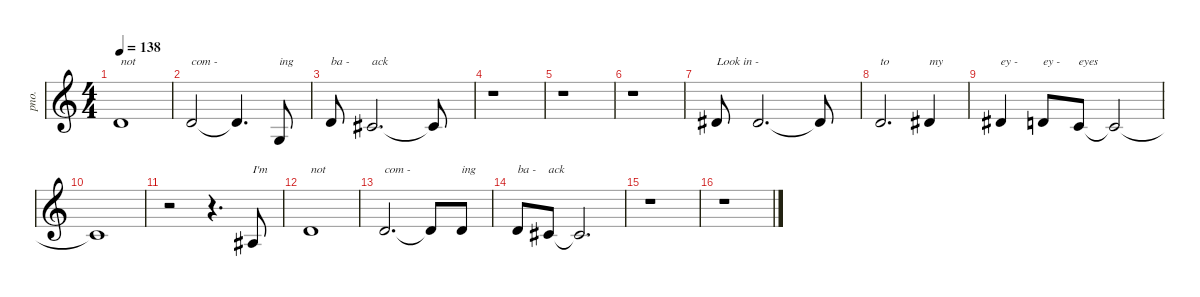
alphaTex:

\defaultSystemsLayout 4
\hideDynamics
\bracketExtendMode nobrackets
\otherSystemsTrackNameOrientation horizontal
\track ("Vocals" "pno.") {instrument brightacousticpiano}
\staff {score}
\tuning (E4 B3 G3 D3 A2 E2)
\ts (4 4)
\tempo 138
\clef g2
\ks c
3.2.1{txt "not" dy f beam Up} |
3.2.2{txt "com -" beam Up} 3.2{t}.4{d beam Up} 0.3.8{txt "ing" beam Up} |
3.2.8{txt "ba -" beam Up} 2.2{acc #}.2{d txt "ack" beam Up} 2.2{t acc #}.8{beam Up} |
r.1{beam Down} |
r.1{beam Down} |
r.1{beam Down} |
4.2{acc #}.8{txt "Look in -" beam Up} 4.2{acc #}.2{d beam Up} 4.2{t acc #}.8{beam Up} |
3.2.2{d txt "to" beam Up} 4.2{acc #}.4{txt "my" beam Up} |
4.2{acc #}.4{txt "ey -" beam Up} 3.2.8{txt "ey -" beam Up} 1.2.8{txt "eyes" beam Up} 1.2{t}.2{beam Up} |
1.2{t}.1{beam Up} |
r.2{beam Down} r.4{d beam Down} 3.3{acc #}.8{txt "I'm" beam Up} |
3.2.1{txt "not" beam Up} |
3.2.2{d txt "com -" beam Up} 3.2{t}.8{beam Up} 3.2.8{txt "ing" beam Up} |
3.2.8{txt "ba -" beam Up} 2.2{acc #}.8{txt "ack" beam Up} 2.2{t acc #}.2{d beam Up} |
r.1{beam Down} |
r.1{beam Down}
